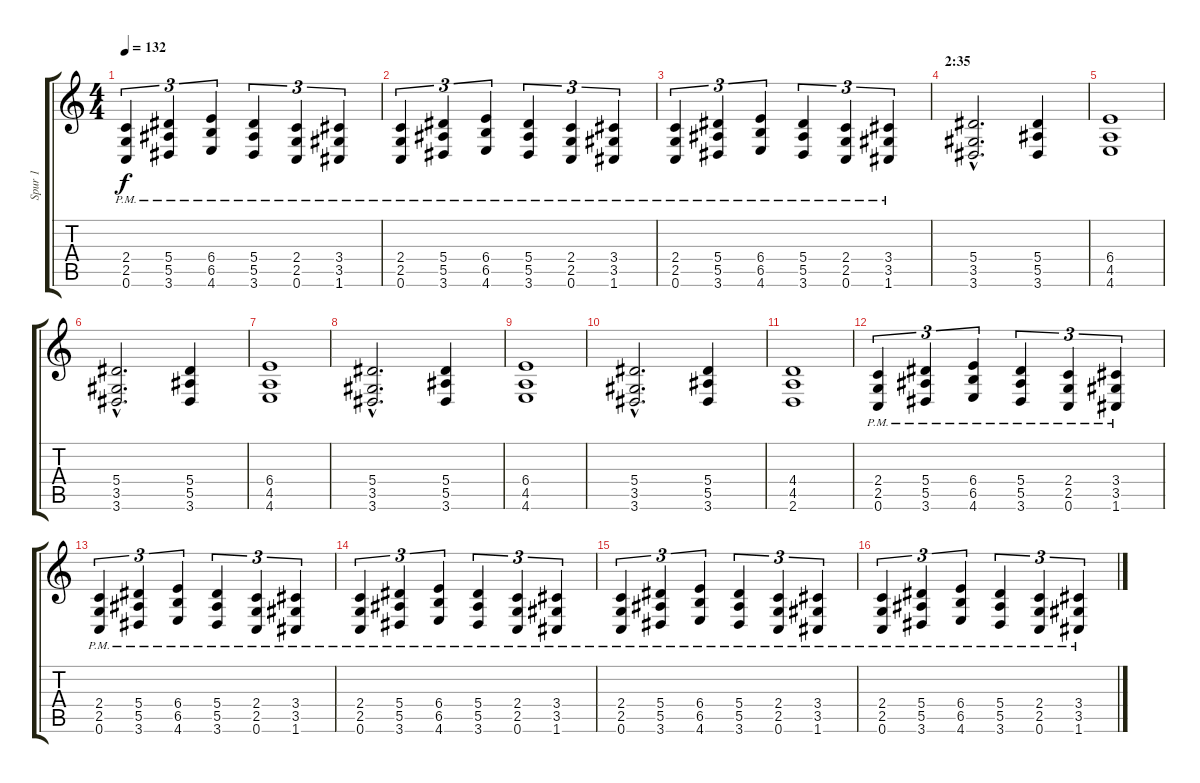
\track ("Spur 1" "Spur 1") {instrument distortionguitar}
\staff {score tabs}
\tuning (C4 G3 Eb3 Bb2 F2 C2) {hide}
\ts (4 4)
\tempo 132
\clef g2
\ks c
(2.4{pm} 2.5{pm} 0.6{pm}).4{tu (3 2) dy f} (5.4{pm} 5.5{pm} 3.6{pm}).4{tu (3 2)} (6.4{pm} 6.5{pm} 4.6{pm}).4{tu (3 2)} (5.4{pm} 5.5{pm} 3.6{pm}).4{tu (3 2)} (2.4{pm} 2.5{pm} 0.6{pm}).4{tu (3 2)} (3.4{pm} 3.5{pm} 1.6{pm}).4{tu (3 2)} |
(2.4{pm} 2.5{pm} 0.6{pm}).4{tu (3 2)} (5.4{pm} 5.5{pm} 3.6{pm}).4{tu (3 2)} (6.4{pm} 6.5{pm} 4.6{pm}).4{tu (3 2)} (5.4{pm} 5.5{pm} 3.6{pm}).4{tu (3 2)} (2.4{pm} 2.5{pm} 0.6{pm}).4{tu (3 2)} (3.4{pm} 3.5{pm} 1.6{pm}).4{tu (3 2)} |
(2.4{pm} 2.5{pm} 0.6{pm}).4{tu (3 2)} (5.4{pm} 5.5{pm} 3.6{pm}).4{tu (3 2)} (6.4{pm} 6.5{pm} 4.6{pm}).4{tu (3 2)} (5.4{pm} 5.5{pm} 3.6{pm}).4{tu (3 2)} (2.4{pm} 2.5{pm} 0.6{pm}).4{tu (3 2)} (3.4{pm} 3.5{pm} 1.6{pm}).4{tu (3 2)} |
\section ("" "2:35")
(5.4{hac} 3.5{hac} 3.6{hac}).2{d} (5.4 5.5 3.6).4 |
(6.4 4.5 4.6).1 |
(5.4{hac} 3.5{hac} 3.6{hac}).2{d} (5.4 5.5 3.6).4 |
(6.4 4.5 4.6).1 |
(5.4{hac} 3.5{hac} 3.6{hac}).2{d} (5.4 5.5 3.6).4 |
(6.4 4.5 4.6).1 |
(5.4{hac} 3.5{hac} 3.6{hac}).2{d} (5.4 5.5 3.6).4 |
(4.4 4.5 2.6).1 |
(2.4{pm} 2.5{pm} 0.6{pm}).4{tu (3 2)} (5.4{pm} 5.5{pm} 3.6{pm}).4{tu (3 2)} (6.4{pm} 6.5{pm} 4.6{pm}).4{tu (3 2)} (5.4{pm} 5.5{pm} 3.6{pm}).4{tu (3 2)} (2.4{pm} 2.5{pm} 0.6{pm}).4{tu (3 2)} (3.4{pm} 3.5{pm} 1.6{pm}).4{tu (3 2)} |
(2.4{pm} 2.5{pm} 0.6{pm}).4{tu (3 2)} (5.4{pm} 5.5{pm} 3.6{pm}).4{tu (3 2)} (6.4{pm} 6.5{pm} 4.6{pm}).4{tu (3 2)} (5.4{pm} 5.5{pm} 3.6{pm}).4{tu (3 2)} (2.4{pm} 2.5{pm} 0.6{pm}).4{tu (3 2)} (3.4{pm} 3.5{pm} 1.6{pm}).4{tu (3 2)} |
(2.4{pm} 2.5{pm} 0.6{pm}).4{tu (3 2)} (5.4{pm} 5.5{pm} 3.6{pm}).4{tu (3 2)} (6.4{pm} 6.5{pm} 4.6{pm}).4{tu (3 2)} (5.4{pm} 5.5{pm} 3.6{pm}).4{tu (3 2)} (2.4{pm} 2.5{pm} 0.6{pm}).4{tu (3 2)} (3.4{pm} 3.5{pm} 1.6{pm}).4{tu (3 2)} |
(2.4{pm} 2.5{pm} 0.6{pm}).4{tu (3 2)} (5.4{pm} 5.5{pm} 3.6{pm}).4{tu (3 2)} (6.4{pm} 6.5{pm} 4.6{pm}).4{tu (3 2)} (5.4{pm} 5.5{pm} 3.6{pm}).4{tu (3 2)} (2.4{pm} 2.5{pm} 0.6{pm}).4{tu (3 2)} (3.4{pm} 3.5{pm} 1.6{pm}).4{tu (3 2)} |
(2.4{pm} 2.5{pm} 0.6{pm}).4{tu (3 2)} (5.4{pm} 5.5{pm} 3.6{pm}).4{tu (3 2)} (6.4{pm} 6.5{pm} 4.6{pm}).4{tu (3 2)} (5.4{pm} 5.5{pm} 3.6{pm}).4{tu (3 2)} (2.4{pm} 2.5{pm} 0.6{pm}).4{tu (3 2)} (3.4{pm} 3.5{pm} 1.6{pm}).4{tu (3 2)}
